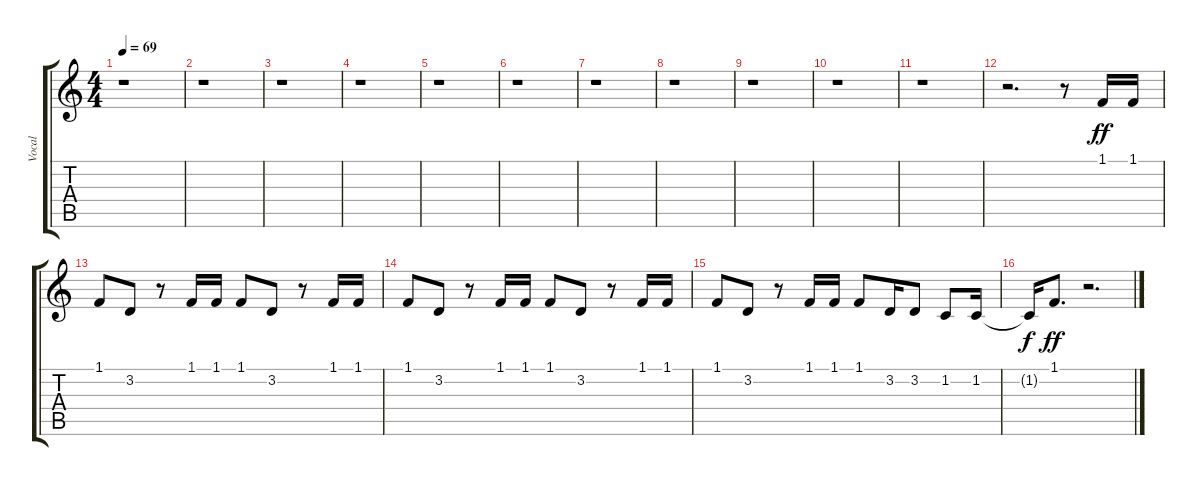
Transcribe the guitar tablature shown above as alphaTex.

\track ("Vocal" "Vocal") {instrument altosax}
\staff {score tabs}
\tuning (E4 B3 G3 D3 A2 D2) {hide}
\ts (4 4)
\tempo 69
\clef g2
\ks c
r.1{dy ff} |
r.1 |
r.1 |
r.1 |
r.1 |
r.1 |
r.1 |
r.1 |
r.1 |
r.1 |
r.1 |
r.2{d} r.8 1.1.16 1.1.16 |
1.1.8 3.2.8 r.8 1.1.16 1.1.16 1.1.8 3.2.8 r.8 1.1.16 1.1.16 |
1.1.8 3.2.8 r.8 1.1.16 1.1.16 1.1.8 3.2.8 r.8 1.1.16 1.1.16 |
1.1.8 3.2.8 r.8 1.1.16 1.1.16 1.1.8 3.2.16 3.2.8 1.2.8 1.2.16 |
1.2{t}.16{dy f} 1.1.8{d dy ff} r.2{d}
